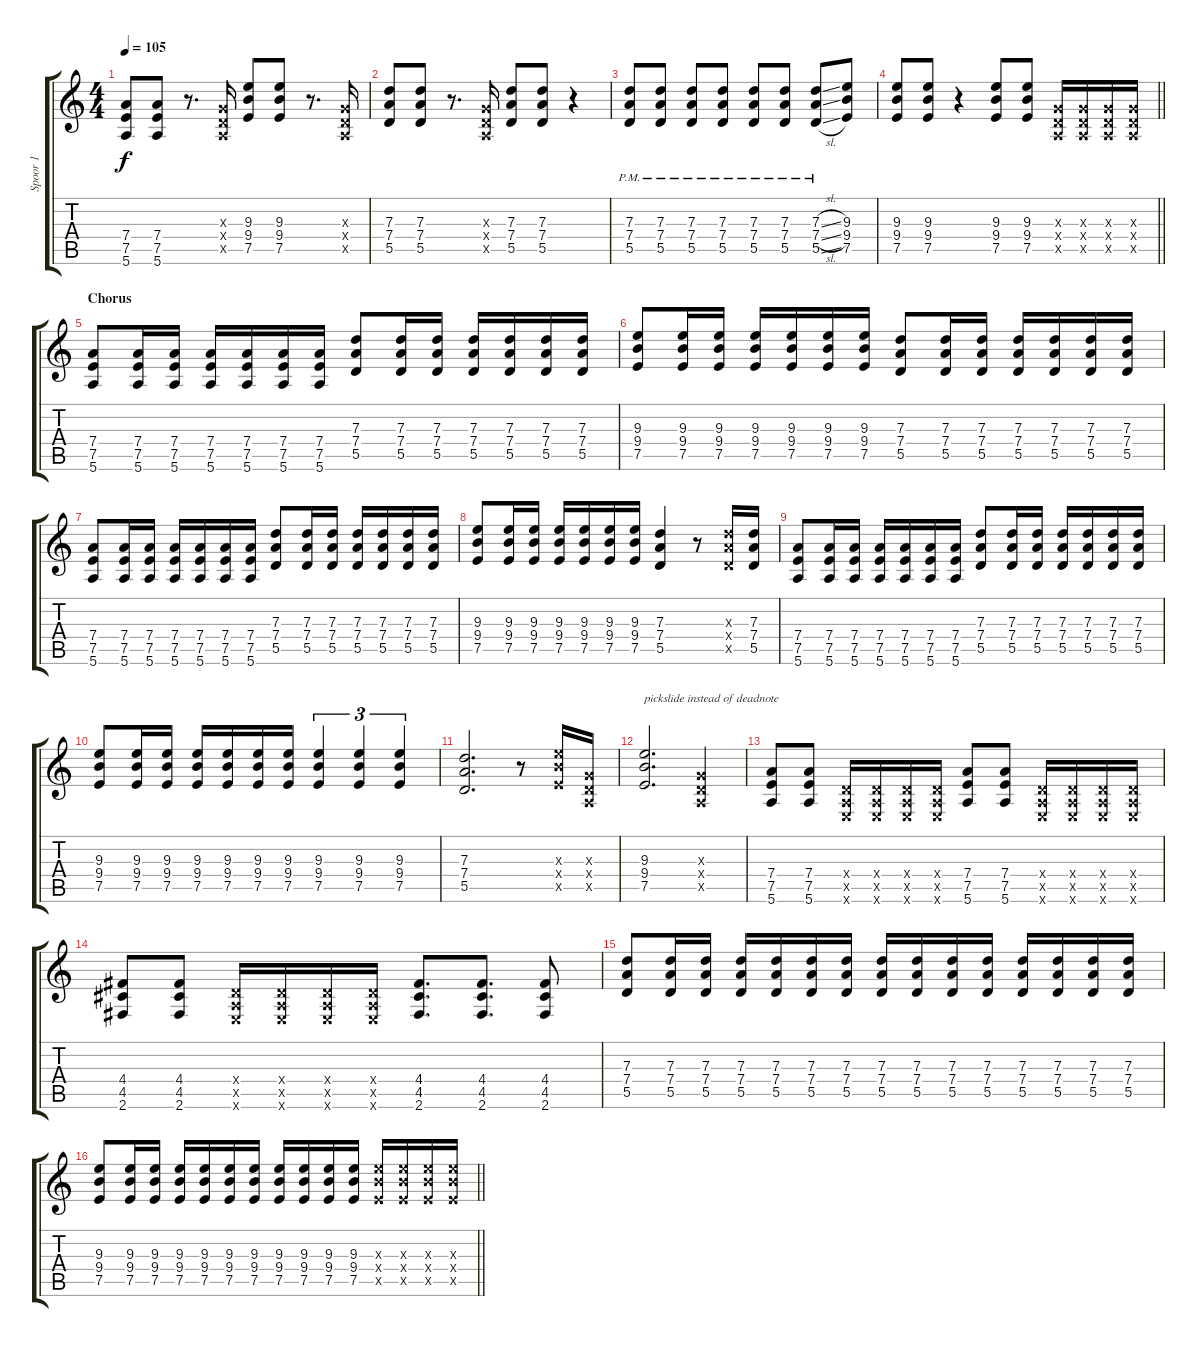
\track ("Spoor 1" "Spoor 1") {instrument distortionguitar}
\staff {score tabs}
\tuning (E4 B3 G3 D3 A2 E2) {hide}
\ts (4 4)
\tempo 105
\clef g2
\ks c
(7.4 7.5 5.6).8{dy f} (7.4 7.5 5.6).8 r.8{d} (0.3{x} 0.4{x} 0.5{x}).16 (9.3 9.4 7.5).8 (9.3 9.4 7.5).8 r.8{d} (0.3{x} 0.4{x} 0.5{x}).16 |
(7.3 7.4 5.5).8 (7.3 7.4 5.5).8 r.8{d} (0.3{x} 0.4{x} 0.5{x}).16 (7.3 7.4 5.5).8 (7.3 7.4 5.5).8 r.4 |
(7.3{pm} 7.4{pm} 5.5{pm}).8 (7.3{pm} 7.4{pm} 5.5{pm}).8 (7.3{pm} 7.4{pm} 5.5{pm}).8 (7.3{pm} 7.4{pm} 5.5{pm}).8 (7.3{pm} 7.4{pm} 5.5{pm}).8 (7.3{pm} 7.4{pm} 5.5).8 (7.3{sl pm} 7.4{sl} 5.5{sl}).8 (9.3 9.4 7.5).8 |
\barLineRight lightlight
(9.3 9.4 7.5).8 (9.3 9.4 7.5).8 r.4 (9.3 9.4 7.5).8 (9.3 9.4 7.5).8 (0.3{x} 0.4{x} 0.5{x}).16 (0.3{x} 0.4{x} 0.5{x}).16 (0.3{x} 0.4{x} 0.5{x}).16 (0.3{x} 0.4{x} 0.5{x}).16 |
\section ("" "Chorus")
(7.4 7.5 5.6).8 (7.4 7.5 5.6).16 (7.4 7.5 5.6).16 (7.4 7.5 5.6).16 (7.4 7.5 5.6).16 (7.4 7.5 5.6).16 (7.4 7.5 5.6).16 (7.3 7.4 5.5).8 (7.3 7.4 5.5).16 (7.3 7.4 5.5).16 (7.3 7.4 5.5).16 (7.3 7.4 5.5).16 (7.3 7.4 5.5).16 (7.3 7.4 5.5).16 |
(9.3 9.4 7.5).8 (9.3 9.4 7.5).16 (9.3 9.4 7.5).16 (9.3 9.4 7.5).16 (9.3 9.4 7.5).16 (9.3 9.4 7.5).16 (9.3 9.4 7.5).16 (7.3 7.4 5.5).8 (7.3 7.4 5.5).16 (7.3 7.4 5.5).16 (7.3 7.4 5.5).16 (7.3 7.4 5.5).16 (7.3 7.4 5.5).16 (7.3 7.4 5.5).16 |
(7.4 7.5 5.6).8 (7.4 7.5 5.6).16 (7.4 7.5 5.6).16 (7.4 7.5 5.6).16 (7.4 7.5 5.6).16 (7.4 7.5 5.6).16 (7.4 7.5 5.6).16 (7.3 7.4 5.5).8 (7.3 7.4 5.5).16 (7.3 7.4 5.5).16 (7.3 7.4 5.5).16 (7.3 7.4 5.5).16 (7.3 7.4 5.5).16 (7.3 7.4 5.5).16 |
(9.3 9.4 7.5).8 (9.3 9.4 7.5).16 (9.3 9.4 7.5).16 (9.3 9.4 7.5).16 (9.3 9.4 7.5).16 (9.3 9.4 7.5).16 (9.3 9.4 7.5).16 (7.3 7.4 5.5).4 r.8 (7.3{x} 7.4{x} 5.5{x}).16 (7.3 7.4 5.5).16 |
(7.4 7.5 5.6).8 (7.4 7.5 5.6).16 (7.4 7.5 5.6).16 (7.4 7.5 5.6).16 (7.4 7.5 5.6).16 (7.4 7.5 5.6).16 (7.4 7.5 5.6).16 (7.3 7.4 5.5).8 (7.3 7.4 5.5).16 (7.3 7.4 5.5).16 (7.3 7.4 5.5).16 (7.3 7.4 5.5).16 (7.3 7.4 5.5).16 (7.3 7.4 5.5).16 |
(9.3 9.4 7.5).8 (9.3 9.4 7.5).16 (9.3 9.4 7.5).16 (9.3 9.4 7.5).16 (9.3 9.4 7.5).16 (9.3 9.4 7.5).16 (9.3 9.4 7.5).16 (9.3 9.4 7.5).4{tu (3 2)} (9.3 9.4 7.5).4{tu (3 2)} (9.3 9.4 7.5).4{tu (3 2)} |
(7.3 7.4 5.5).2{d} r.8 (9.3{x} 9.4{x} 7.5{x}).16 (0.3{x} 0.4{x} 0.5{x}).16 |
(9.3 9.4 7.5).2{d txt "pickslide instead of deadnote"} (0.3{x} 0.4{x} 0.5{x}).4 |
(7.4 7.5 5.6).8 (7.4 7.5 5.6).8 (0.4{x} 0.5{x} 0.6{x}).16 (0.4{x} 0.5{x} 0.6{x}).16 (0.4{x} 0.5{x} 0.6{x}).16 (0.4{x} 0.5{x} 0.6{x}).16 (7.4 7.5 5.6).8 (7.4 7.5 5.6).8 (0.4{x} 0.5{x} 0.6{x}).16 (0.4{x} 0.5{x} 0.6{x}).16 (0.4{x} 0.5{x} 0.6{x}).16 (0.4{x} 0.5{x} 0.6{x}).16 |
(4.4 4.5 2.6).8 (4.4 4.5 2.6).8 (0.4{x} 0.5{x} 0.6{x}).16 (0.4{x} 0.5{x} 0.6{x}).16 (0.4{x} 0.5{x} 0.6{x}).16 (0.4{x} 0.5{x} 0.6{x}).16 (4.4 4.5 2.6).8{d} (4.4 4.5 2.6).8{d} (4.4 4.5 2.6).8 |
(7.3 7.4 5.5).8 (7.3 7.4 5.5).16 (7.3 7.4 5.5).16 (7.3 7.4 5.5).16 (7.3 7.4 5.5).16 (7.3 7.4 5.5).16 (7.3 7.4 5.5).16 (7.3 7.4 5.5).16 (7.3 7.4 5.5).16 (7.3 7.4 5.5).16 (7.3 7.4 5.5).16 (7.3 7.4 5.5).16 (7.3 7.4 5.5).16 (7.3 7.4 5.5).16 (7.3 7.4 5.5).16 |
\barLineRight lightlight
(9.3 9.4 7.5).8 (9.3 9.4 7.5).16 (9.3 9.4 7.5).16 (9.3 9.4 7.5).16 (9.3 9.4 7.5).16 (9.3 9.4 7.5).16 (9.3 9.4 7.5).16 (9.3 9.4 7.5).16 (9.3 9.4 7.5).16 (9.3 9.4 7.5).16 (9.3 9.4 7.5).16 (9.3{x} 9.4{x} 7.5{x}).16 (9.3{x} 9.4{x} 7.5{x}).16 (9.3{x} 9.4{x} 7.5{x}).16 (9.3{x} 9.4{x} 7.5{x}).16
